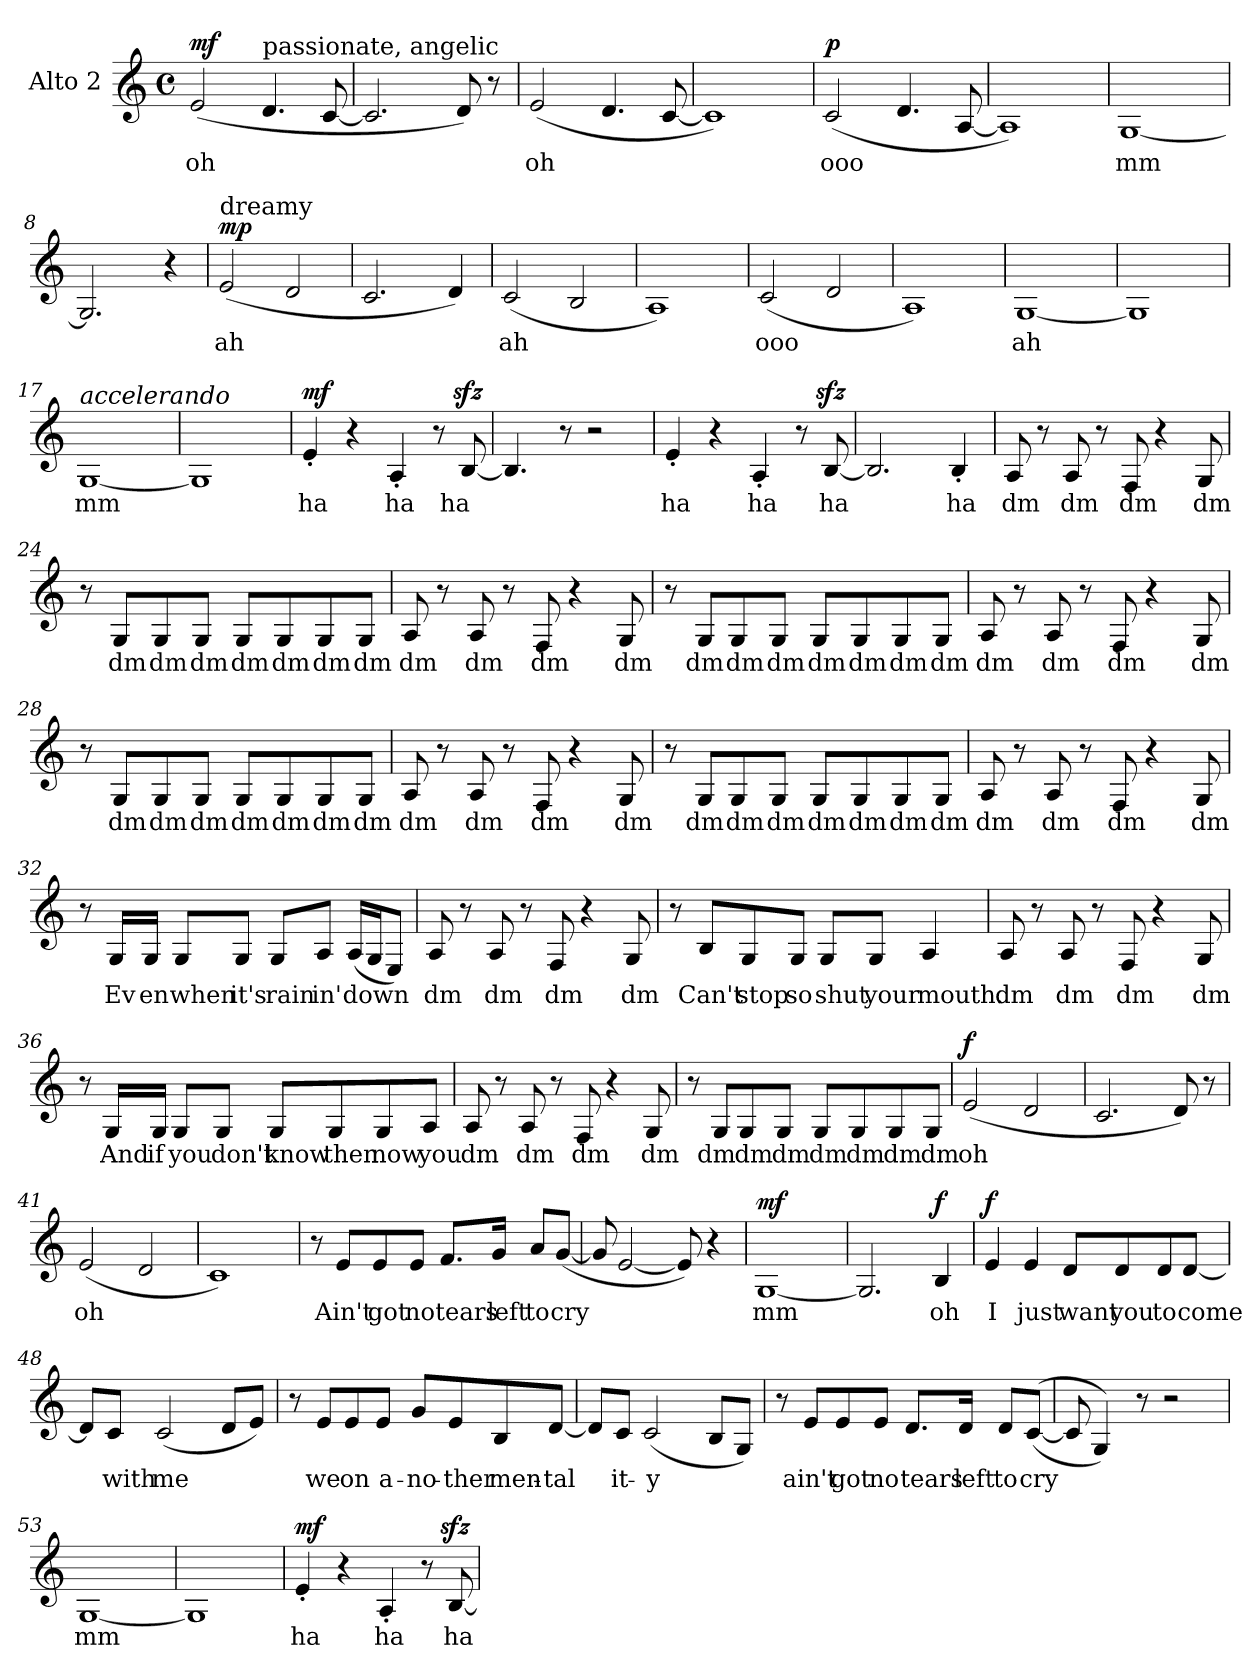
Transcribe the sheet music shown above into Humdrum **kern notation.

**kern	**text	**dynam
*part1	*part1	*part1
*staff1	*staff1	*staff1
*I"Alto 2	*	*
*I'Alt2	*	*
*clefG2	*	*
*k[]	*	*
*M4/4	*	*
*met(c)	*	*
*MM110	*	*
=1	=1	=1
!	!LO:LY:b	!LO:DY:a
(2e/	oh	mf
!LO:TX:a:t=passionate, angelic	!	!
4.d/	.	.
[8c/	.	.
=2	=2	=2
2.c/]	.	.
8d/)	.	.
8r	.	.
=3	=3	=3
!	!LO:LY:b	!
(2e/	oh	.
4.d/	.	.
[8c/	.	.
=4	=4	=4
1c])	.	.
=5	=5	=5
!	!LO:LY:b	!LO:DY:a
(2c/	ooo	p
4.d/	.	.
[8A/	.	.
=6	=6	=6
1A])	.	.
=7	=7	=7
!	!LO:LY:b	!
[1G	mm	.
=8	=8	=8
2.G/]	.	.
4r	.	.
=9	=9	=9
*MM100	*	*
!LO:TX:a:t=dreamy	!	!
!	!LO:LY:b	!LO:DY:a
(2e/	ah	mp
2d/	.	.
=10	=10	=10
2.c/	.	.
4d/)	.	.
=11	=11	=11
!	!LO:LY:b	!
(2c/	ah	.
2B/	.	.
=12	=12	=12
1A)	.	.
=13	=13	=13
!	!LO:LY:b	!
(2c/	ooo	.
2d/	.	.
=14	=14	=14
1A)	.	.
=15	=15	=15
!	!LO:LY:b	!
[1G	ah	.
=16	=16	=16
1G]	.	.
!!LO:LB:g=z
=17	=17	=17
*MM112	*	*
!LO:TX:a:i:t=accelerando	!	!
!	!LO:LY:b	!
[1G	mm	.
=18	=18	=18
1G]	.	.
=19	=19	=19
*MM122	*	*
!	!LO:LY:b	!LO:DY:a
4e'/	ha	mf
4r	.	.
!	!LO:LY:b	!
4A'/	ha	.
8r	.	.
!	!LO:LY:b	!
[8Bzz>/	ha	.
=20	=20	=20
4.B/]	.	.
8r	.	.
2r	.	.
=21	=21	=21
!	!LO:LY:b	!
4e'/	ha	.
4r	.	.
!	!LO:LY:b	!
4A'/	ha	.
8r	.	.
!	!LO:LY:b	!
[8Bzz>/	ha	.
=22	=22	=22
2.B/]	.	.
!	!LO:LY:b	!
4B'/	ha	.
=23	=23	=23
!	!LO:LY:b	!
8A/	dm	.
8r	.	.
!	!LO:LY:b	!
8A/	dm	.
8r	.	.
!	!LO:LY:b	!
8F/	dm	.
4r	.	.
!	!LO:LY:b	!
8G/	dm	.
=24	=24	=24
8r	.	.
!	!LO:LY:b	!
8G/L	dm	.
!	!LO:LY:b	!
8G/	dm	.
!	!LO:LY:b	!
8G/J	dm	.
!	!LO:LY:b	!
8G/L	dm	.
!	!LO:LY:b	!
8G/	dm	.
!	!LO:LY:b	!
8G/	dm	.
!	!LO:LY:b	!
8G/J	dm	.
!!LO:LB:g=z
=25	=25	=25
!	!LO:LY:b	!
8A/	dm	.
8r	.	.
!	!LO:LY:b	!
8A/	dm	.
8r	.	.
!	!LO:LY:b	!
8F/	dm	.
4r	.	.
!	!LO:LY:b	!
8G/	dm	.
=26	=26	=26
8r	.	.
!	!LO:LY:b	!
8G/L	dm	.
!	!LO:LY:b	!
8G/	dm	.
!	!LO:LY:b	!
8G/J	dm	.
!	!LO:LY:b	!
8G/L	dm	.
!	!LO:LY:b	!
8G/	dm	.
!	!LO:LY:b	!
8G/	dm	.
!	!LO:LY:b	!
8G/J	dm	.
=27	=27	=27
!	!LO:LY:b	!
8A/	dm	.
8r	.	.
!	!LO:LY:b	!
8A/	dm	.
8r	.	.
!	!LO:LY:b	!
8F/	dm	.
4r	.	.
!	!LO:LY:b	!
8G/	dm	.
=28	=28	=28
8r	.	.
!	!LO:LY:b	!
8G/L	dm	.
!	!LO:LY:b	!
8G/	dm	.
!	!LO:LY:b	!
8G/J	dm	.
!	!LO:LY:b	!
8G/L	dm	.
!	!LO:LY:b	!
8G/	dm	.
!	!LO:LY:b	!
8G/	dm	.
!	!LO:LY:b	!
8G/J	dm	.
=29	=29	=29
!	!LO:LY:b	!
8A/	dm	.
8r	.	.
!	!LO:LY:b	!
8A/	dm	.
8r	.	.
!	!LO:LY:b	!
8F/	dm	.
4r	.	.
!	!LO:LY:b	!
8G/	dm	.
!!LO:LB:g=z
=30	=30	=30
8r	.	.
!	!LO:LY:b	!
8G/L	dm	.
!	!LO:LY:b	!
8G/	dm	.
!	!LO:LY:b	!
8G/J	dm	.
!	!LO:LY:b	!
8G/L	dm	.
!	!LO:LY:b	!
8G/	dm	.
!	!LO:LY:b	!
8G/	dm	.
!	!LO:LY:b	!
8G/J	dm	.
=31	=31	=31
!	!LO:LY:b	!
8A/	dm	.
8r	.	.
!	!LO:LY:b	!
8A/	dm	.
8r	.	.
!	!LO:LY:b	!
8F/	dm	.
4r	.	.
!	!LO:LY:b	!
8G/	dm	.
=32	=32	=32
8r	.	.
!	!LO:LY:b	!
16G/LL	Ev	.
!	!LO:LY:b	!
16G/JJ	en	.
!	!LO:LY:b	!
8G/L	when	.
!	!LO:LY:b	!
8G/J	it's	.
!	!LO:LY:b	!
8G/L	rain	.
!	!LO:LY:b	!
8A/J	in'	.
!	!LO:LY:b	!
(16A/LL	down	.
16G/J	.	.
8E/J)	.	.
=33	=33	=33
!	!LO:LY:b	!
8A/	dm	.
8r	.	.
!	!LO:LY:b	!
8A/	dm	.
8r	.	.
!	!LO:LY:b	!
8F/	dm	.
4r	.	.
!	!LO:LY:b	!
8G/	dm	.
!!LO:LB:g=z
=34	=34	=34
8r	.	.
!	!LO:LY:b	!
8B/L	Can't	.
!	!LO:LY:b	!
8G/	stop	.
!	!LO:LY:b	!
8G/J	so	.
!	!LO:LY:b	!
8G/L	shut	.
!	!LO:LY:b	!
8G/J	your	.
!	!LO:LY:b	!
4A/	mouth.	.
=35	=35	=35
!	!LO:LY:b	!
8A/	dm	.
8r	.	.
!	!LO:LY:b	!
8A/	dm	.
8r	.	.
!	!LO:LY:b	!
8F/	dm	.
4r	.	.
!	!LO:LY:b	!
8G/	dm	.
=36	=36	=36
8r	.	.
!	!LO:LY:b	!
16G/LL	And	.
!	!LO:LY:b	!
16G/JJ	if	.
!	!LO:LY:b	!
8G/L	you	.
!	!LO:LY:b	!
8G/J	don't	.
!	!LO:LY:b	!
8G/L	know	.
!	!LO:LY:b	!
8G/	then	.
!	!LO:LY:b	!
8G/	now	.
!	!LO:LY:b	!
8A/J	you	.
=37	=37	=37
!	!LO:LY:b	!
8A/	dm	.
8r	.	.
!	!LO:LY:b	!
8A/	dm	.
8r	.	.
!	!LO:LY:b	!
8F/	dm	.
4r	.	.
!	!LO:LY:b	!
8G/	dm	.
!!LO:LB:g=z
=38	=38	=38
8r	.	.
!	!LO:LY:b	!
8G/L	dm	.
!	!LO:LY:b	!
8G/	dm	.
!	!LO:LY:b	!
8G/J	dm	.
!	!LO:LY:b	!
8G/L	dm	.
!	!LO:LY:b	!
8G/	dm	.
!	!LO:LY:b	!
8G/	dm	.
!	!LO:LY:b	!
8G/J	dm	.
=39	=39	=39
!	!LO:LY:b	!LO:DY:a
(2e/	oh	f
2d/	.	.
=40	=40	=40
2.c/	.	.
8d/)	.	.
8r	.	.
=41	=41	=41
!	!LO:LY:b	!
(2e/	oh	.
2d/	.	.
=42	=42	=42
1c)	.	.
=43	=43	=43
8r	.	.
!	!LO:LY:b	!
8e/L	Ain't	.
!	!LO:LY:b	!
8e/	got	.
!	!LO:LY:b	!
8e/J	no	.
!	!LO:LY:b	!
8.f/L	tears	.
!	!LO:LY:b	!
16g/Jk	left	.
!	!LO:LY:b	!
8a/L	to	.
!	!LO:LY:b	!
([8g/J	cry	.
=44	=44	=44
8g/]	.	.
[2e/	.	.
8e/])	.	.
4r	.	.
=45	=45	=45
!	!LO:LY:b	!LO:DY:a
[1G	mm	mf
=46	=46	=46
2.G/]	.	.
!	!LO:LY:b	!LO:DY:a
4B/	oh	f
!!LO:LB:g=z
=47	=47	=47
!	!LO:LY:b	!LO:DY:a
4e/	I	f
!	!LO:LY:b	!
4e/	just	.
!	!LO:LY:b	!
8d/L	want	.
!	!LO:LY:b	!
8d/	you	.
!	!LO:LY:b	!
8d/	to	.
!	!LO:LY:b	!
[8d/J	come	.
=48	=48	=48
8d/L]	.	.
!	!LO:LY:b	!
8c/J	with	.
!	!LO:LY:b	!
(2c/	me	.
8d/L	.	.
8e/J)	.	.
=49	=49	=49
8r	.	.
!	!LO:LY:b	!
8e/L	we	.
!	!LO:LY:b	!
8e/	on	.
!	!LO:LY:b	!
8e/J	a-	.
!	!LO:LY:b	!
8g/L	-no-	.
!	!LO:LY:b	!
8e/	-ther	.
!	!LO:LY:b	!
8B/	men-	.
!	!LO:LY:b	!
[8d/J	-tal	.
=50	=50	=50
8d/L]	.	.
!	!LO:LY:b	!
8c/J	it-	.
!	!LO:LY:b	!
(2c/	-y	.
8B/L	.	.
8G/J)	.	.
=51	=51	=51
8r	.	.
!	!LO:LY:b	!
8e/L	ain't	.
!	!LO:LY:b	!
8e/	got	.
!	!LO:LY:b	!
8e/J	no	.
!	!LO:LY:b	!
8.d/L	tears	.
!	!LO:LY:b	!
16d/Jk	left	.
!	!LO:LY:b	!
8d/L	to	.
!	!LO:LY:b	!
(([8c/J	cry	.
=52	=52	=52
8c/]	.	.
4G/))	.	.
8r	.	.
2r	.	.
!!LO:LB:g=z
=53	=53	=53
!	!LO:LY:b	!
[1G	mm	.
=54	=54	=54
1G]	.	.
=55	=55	=55
!	!LO:LY:b	!LO:DY:a
4e'/	ha	mf
4r	.	.
!	!LO:LY:b	!
4A'/	ha	.
8r	.	.
!	!LO:LY:b	!
[8Bzz>/	ha	.
=	=	=
*-	*-	*-
